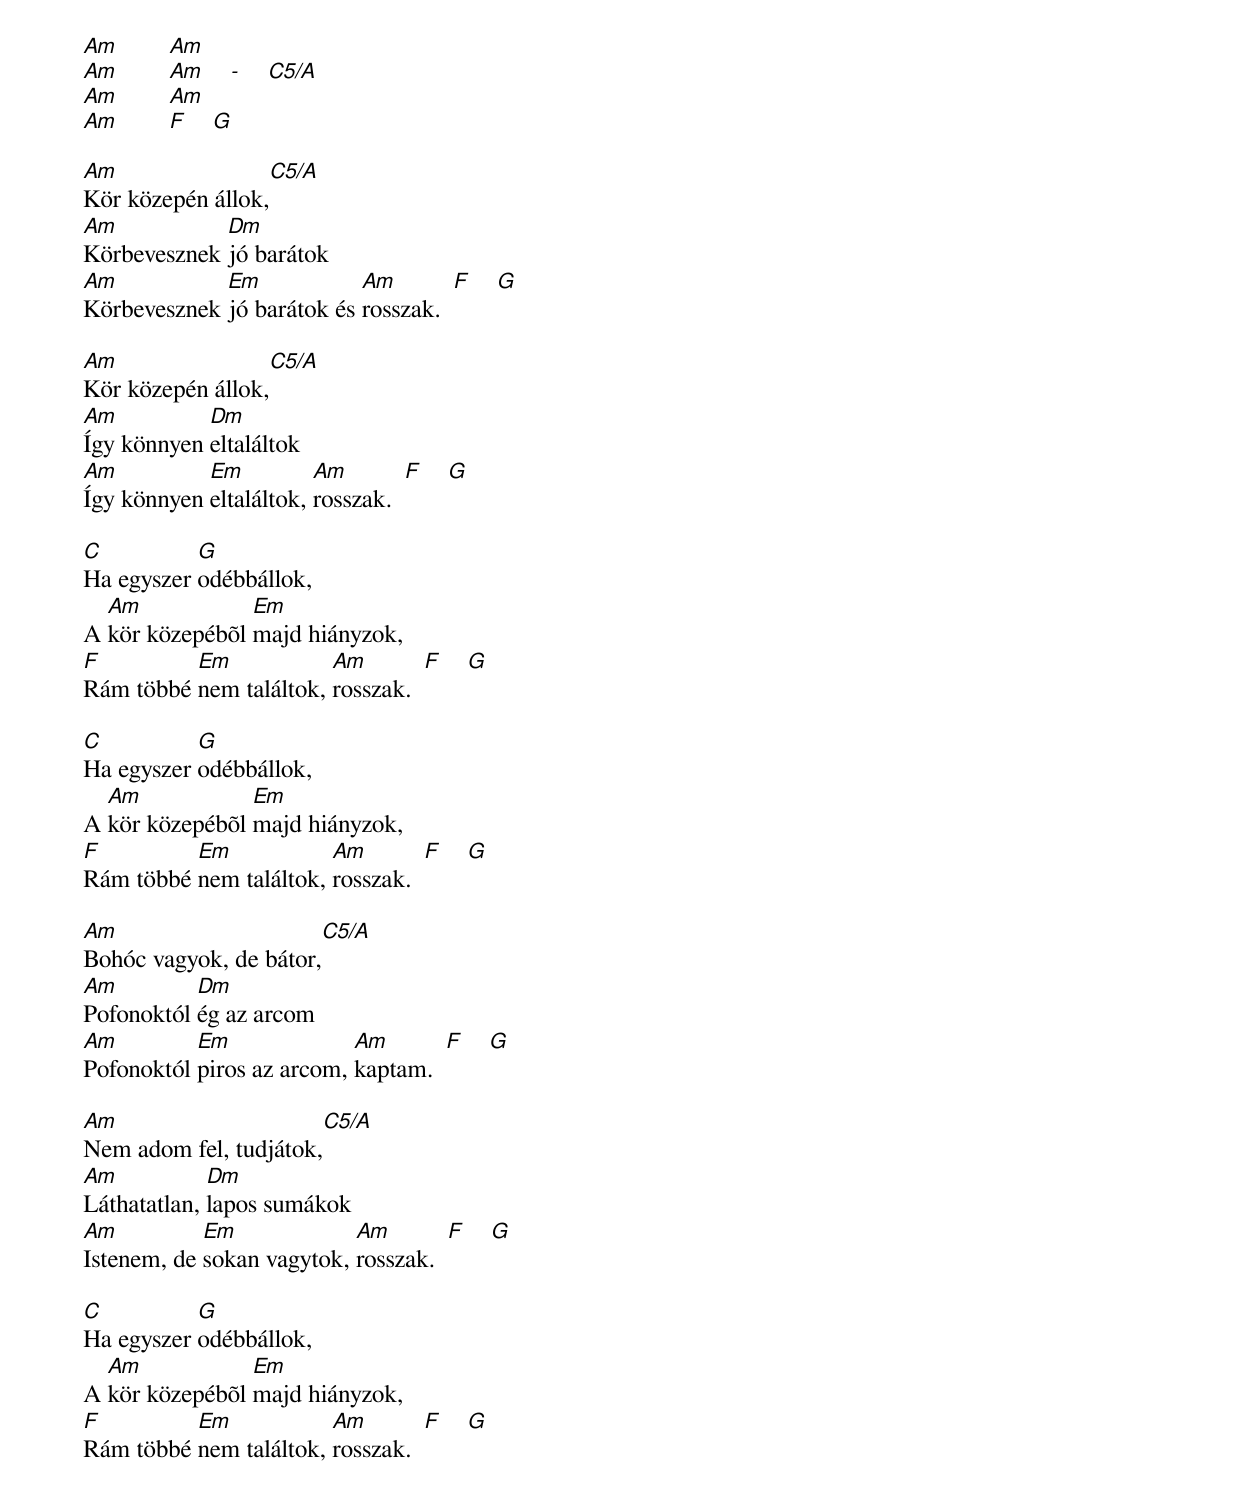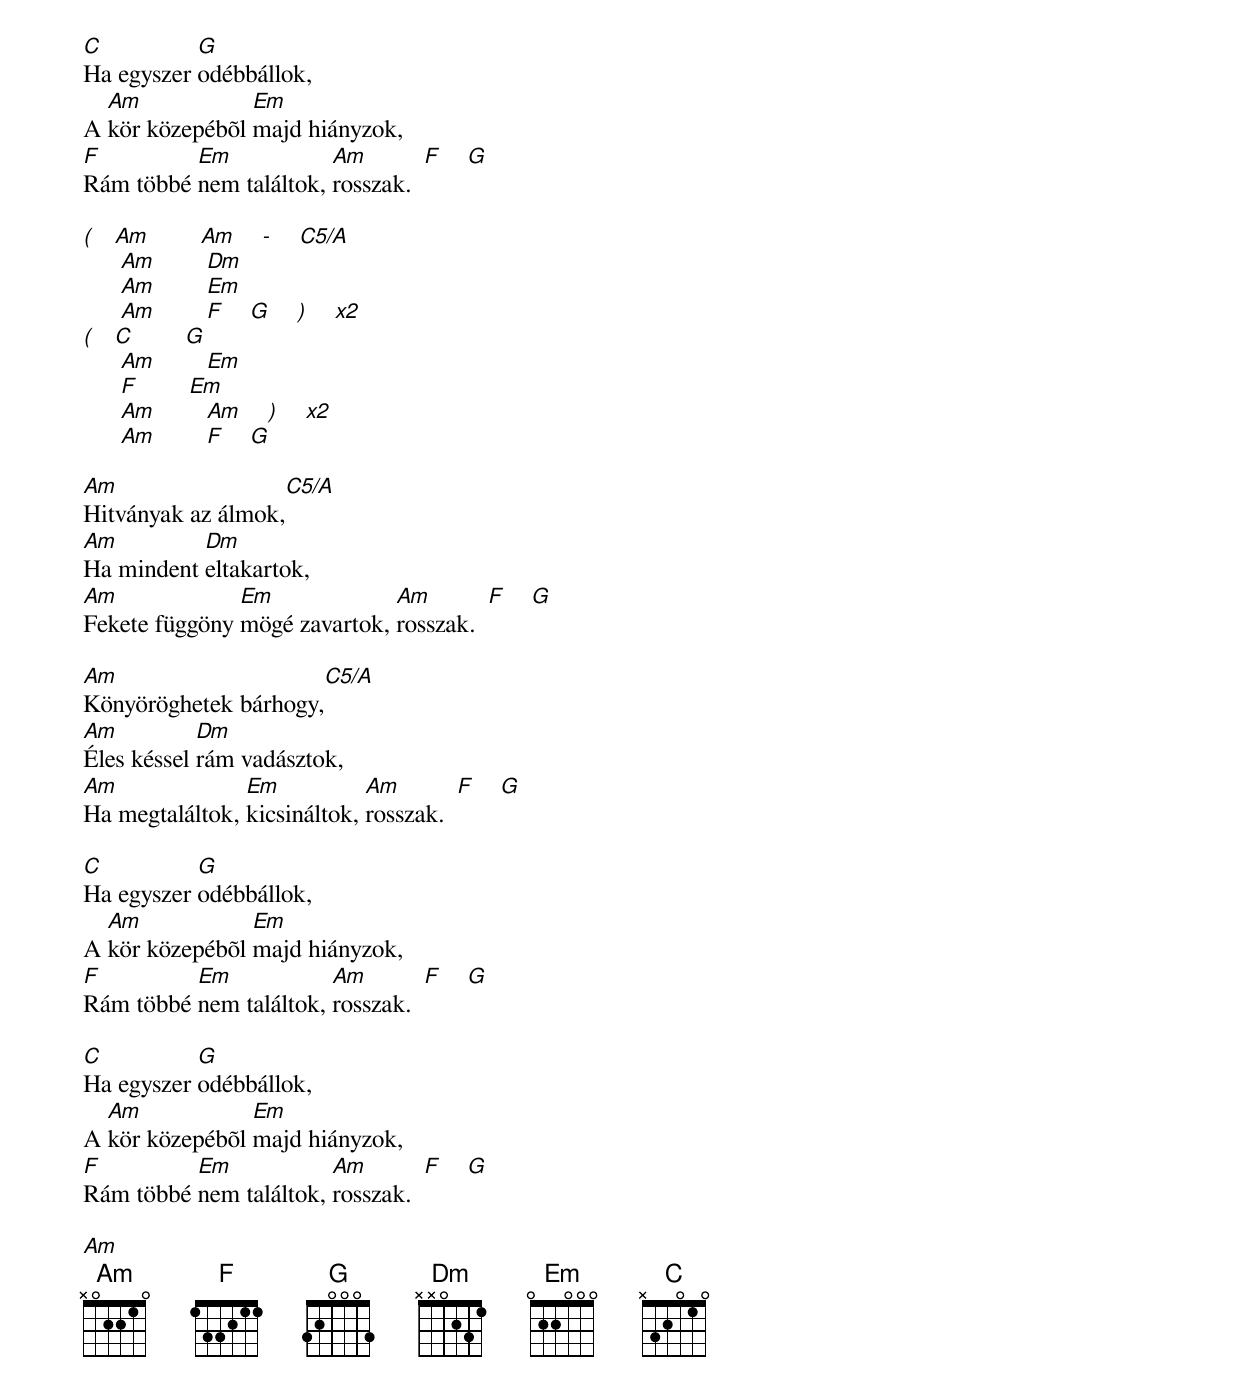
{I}
[Am]        [Am]
[Am]        [Am]    [-]    [C5/A]
[Am]        [Am]
[Am]        [F]    [G]

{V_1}
[Am]Kör közepén állok,[C5/A]
[Am]Körbevesznek [Dm]jó barátok
[Am]Körbevesznek [Em]jó barátok és [Am]rosszak.  [F]    [G]

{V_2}
[Am]Kör közepén állok,[C5/A]
[Am]Így könnyen [Dm]eltaláltok
[Am]Így könnyen [Em]eltaláltok, [Am]rosszak.  [F]    [G]

{C}
[C]Ha egyszer [G]odébbállok,
A [Am]kör közepébõl [Em]majd hiányzok,
[F]Rám többé [Em]nem találtok, [Am]rosszak.  [F]    [G]

{C}
[C]Ha egyszer [G]odébbállok,
A [Am]kör közepébõl [Em]majd hiányzok,
[F]Rám többé [Em]nem találtok, [Am]rosszak.  [F]    [G]

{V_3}
[Am]Bohóc vagyok, de bátor,[C5/A]
[Am]Pofonoktól [Dm]ég az arcom
[Am]Pofonoktól [Em]piros az arcom, [Am]kaptam.  [F]    [G]

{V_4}
[Am]Nem adom fel, tudjátok,[C5/A]
[Am]Láthatatlan, [Dm]lapos sumákok
[Am]Istenem, de [Em]sokan vagytok, [Am]rosszak.  [F]    [G]

{C}
[C]Ha egyszer [G]odébbállok,
A [Am]kör közepébõl [Em]majd hiányzok,
[F]Rám többé [Em]nem találtok, [Am]rosszak.  [F]    [G]

{C}
[C]Ha egyszer [G]odébbállok,
A [Am]kör közepébõl [Em]majd hiányzok,
[F]Rám többé [Em]nem találtok, [Am]rosszak.  [F]    [G]

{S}
[(]   [Am]        [Am]    [-]    [C5/A]
      [Am]        [Dm]
      [Am]        [Em]
      [Am]        [F]    [G]    [)]    [x2]
[(]   [C]        [G]
      [Am]        [Em]
      [F]        [Em]
      [Am]        [Am]    [)]    [x2]
      [Am]        [F]    [G]

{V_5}
[Am]Hitványak az álmok,[C5/A]
[Am]Ha mindent [Dm]eltakartok,
[Am]Fekete függöny [Em]mögé zavartok, [Am]rosszak.  [F]    [G]

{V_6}
[Am]Könyöröghetek bárhogy,[C5/A]
[Am]Éles késsel [Dm]rám vadásztok,
[Am]Ha megtaláltok, [Em]kicsináltok, [Am]rosszak.  [F]    [G]

{C}
[C]Ha egyszer [G]odébbállok,
A [Am]kör közepébõl [Em]majd hiányzok,
[F]Rám többé [Em]nem találtok, [Am]rosszak.  [F]    [G]

{C}
[C]Ha egyszer [G]odébbállok,
A [Am]kör közepébõl [Em]majd hiányzok,
[F]Rám többé [Em]nem találtok, [Am]rosszak.  [F]    [G]

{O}
[Am]
